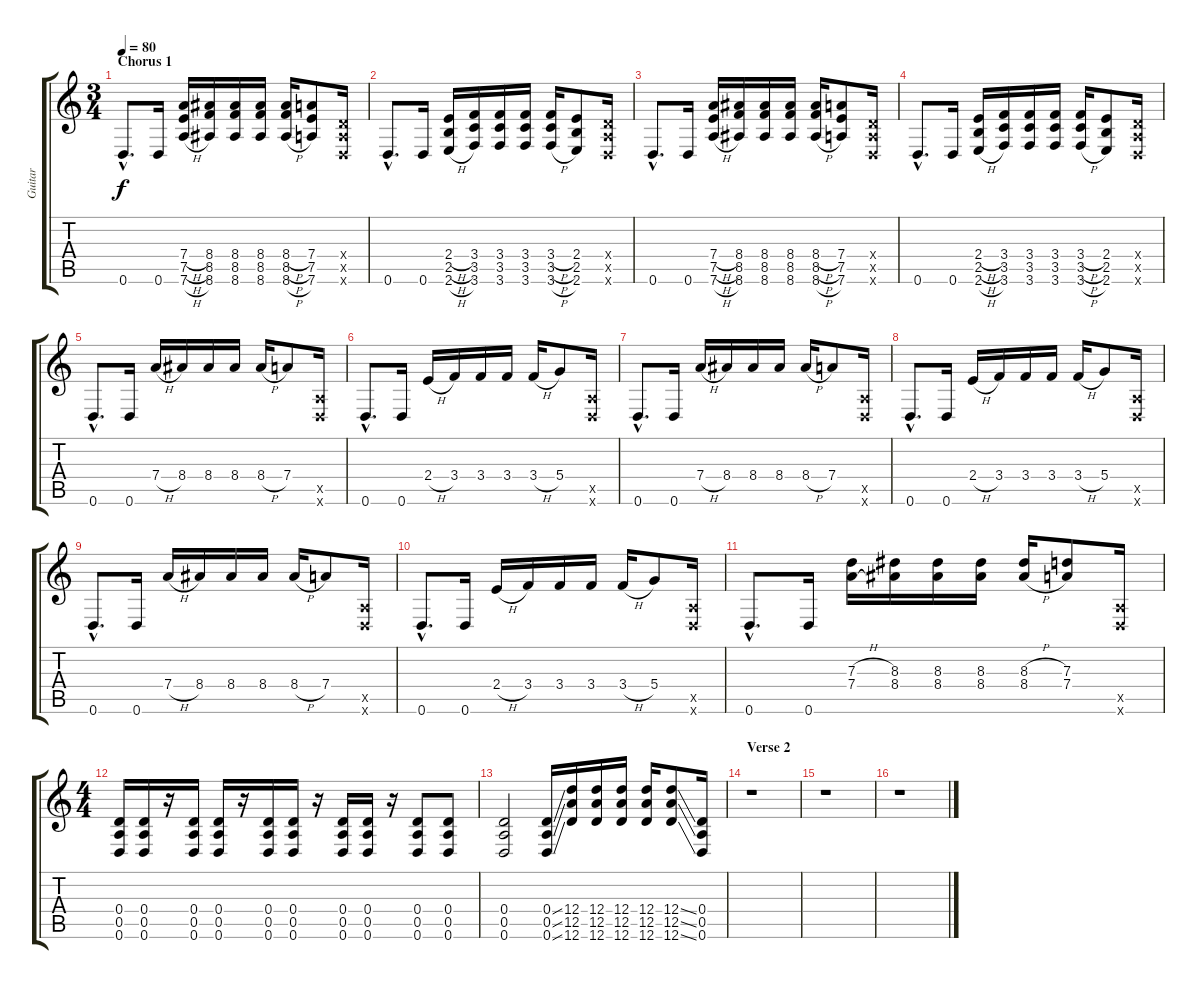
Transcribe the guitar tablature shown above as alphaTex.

\track ("Guitar" "Guitar") {instrument distortionguitar}
\staff {score tabs}
\tuning (E4 B3 G3 D3 A2 D2) {hide}
\ts (3 4)
\section ("" "Chorus 1")
\tempo 80
\clef g2
\ks c
0.6{hac}.8{d dy f} 0.6.16 (7.4{h} 7.5{h} 7.6{h}).16 (8.4 8.5 8.6).16 (8.4 8.5 8.6).16 (8.4 8.5 8.6).16 (8.4{h} 8.5{h} 8.6{h}).16 (7.4 7.5 7.6).8 (0.4{x} 0.5{x} 0.6{x}).16 |
0.6{hac}.8{d} 0.6.16 (2.4{h} 2.5{h} 2.6{h}).16 (3.4 3.5 3.6).16 (3.4 3.5 3.6).16 (3.4 3.5 3.6).16 (3.4{h} 3.5{h} 3.6{h}).16 (2.4 2.5 2.6).8 (0.4{x} 0.5{x} 0.6{x}).16 |
0.6{hac}.8{d} 0.6.16 (7.4{h} 7.5{h} 7.6{h}).16 (8.4 8.5 8.6).16 (8.4 8.5 8.6).16 (8.4 8.5 8.6).16 (8.4{h} 8.5{h} 8.6{h}).16 (7.4 7.5 7.6).8 (0.4{x} 0.5{x} 0.6{x}).16 |
0.6{hac}.8{d} 0.6.16 (2.4{h} 2.5{h} 2.6{h}).16 (3.4 3.5 3.6).16 (3.4 3.5 3.6).16 (3.4 3.5 3.6).16 (3.4{h} 3.5{h} 3.6{h}).16 (2.4 2.5 2.6).8 (0.4{x} 0.5{x} 0.6{x}).16 |
0.6{hac}.8{d} 0.6.16 7.4{h}.16 8.4.16 8.4.16 8.4.16 8.4{h}.16 7.4.8 (0.5{x} 0.6{x}).16 |
0.6{hac}.8{d} 0.6.16 2.4{h}.16 3.4.16 3.4.16 3.4.16 3.4{h}.16 5.4.8 (0.5{x} 0.6{x}).16 |
0.6{hac}.8{d} 0.6.16 7.4{h}.16 8.4.16 8.4.16 8.4.16 8.4{h}.16 7.4.8 (0.5{x} 0.6{x}).16 |
0.6{hac}.8{d} 0.6.16 2.4{h}.16 3.4.16 3.4.16 3.4.16 3.4{h}.16 5.4.8 (0.5{x} 0.6{x}).16 |
0.6{hac}.8{d} 0.6.16 7.4{h}.16 8.4.16 8.4.16 8.4.16 8.4{h}.16 7.4.8 (0.5{x} 0.6{x}).16 |
0.6{hac}.8{d} 0.6.16 2.4{h}.16 3.4.16 3.4.16 3.4.16 3.4{h}.16 5.4.8 (0.5{x} 0.6{x}).16 |
0.6{hac}.8{d} 0.6.16 (7.3{h} 7.4{h}).16 (8.3 8.4).16 (8.3 8.4).16 (8.3 8.4).16 (8.3{h} 8.4{h}).16 (7.3 7.4).8 (0.5{x} 0.6{x}).16 |
\ts (4 4)
(0.4 0.5 0.6).16 (0.4 0.5 0.6).16 r.16 (0.4 0.5 0.6).16 (0.4 0.5 0.6).16 r.16 (0.4 0.5 0.6).16 (0.4 0.5 0.6).16 r.16 (0.4 0.5 0.6).16 (0.4 0.5 0.6).16 r.16 (0.4 0.5 0.6).8 (0.4 0.5 0.6).8 |
(0.4 0.5 0.6).2 (0.4{ss} 0.5{ss} 0.6{ss}).16{instrument guitarharmonics} (12.4 12.5 12.6).16 (12.4 12.5 12.6).16 (12.4 12.5 12.6).16 (12.4 12.5 12.6).16 (12.4{ss} 12.5{ss} 12.6{ss}).8 (0.4 0.5 0.6).16 |
\section ("" "Verse 2")
r.1 |
r.1 |
r.1
